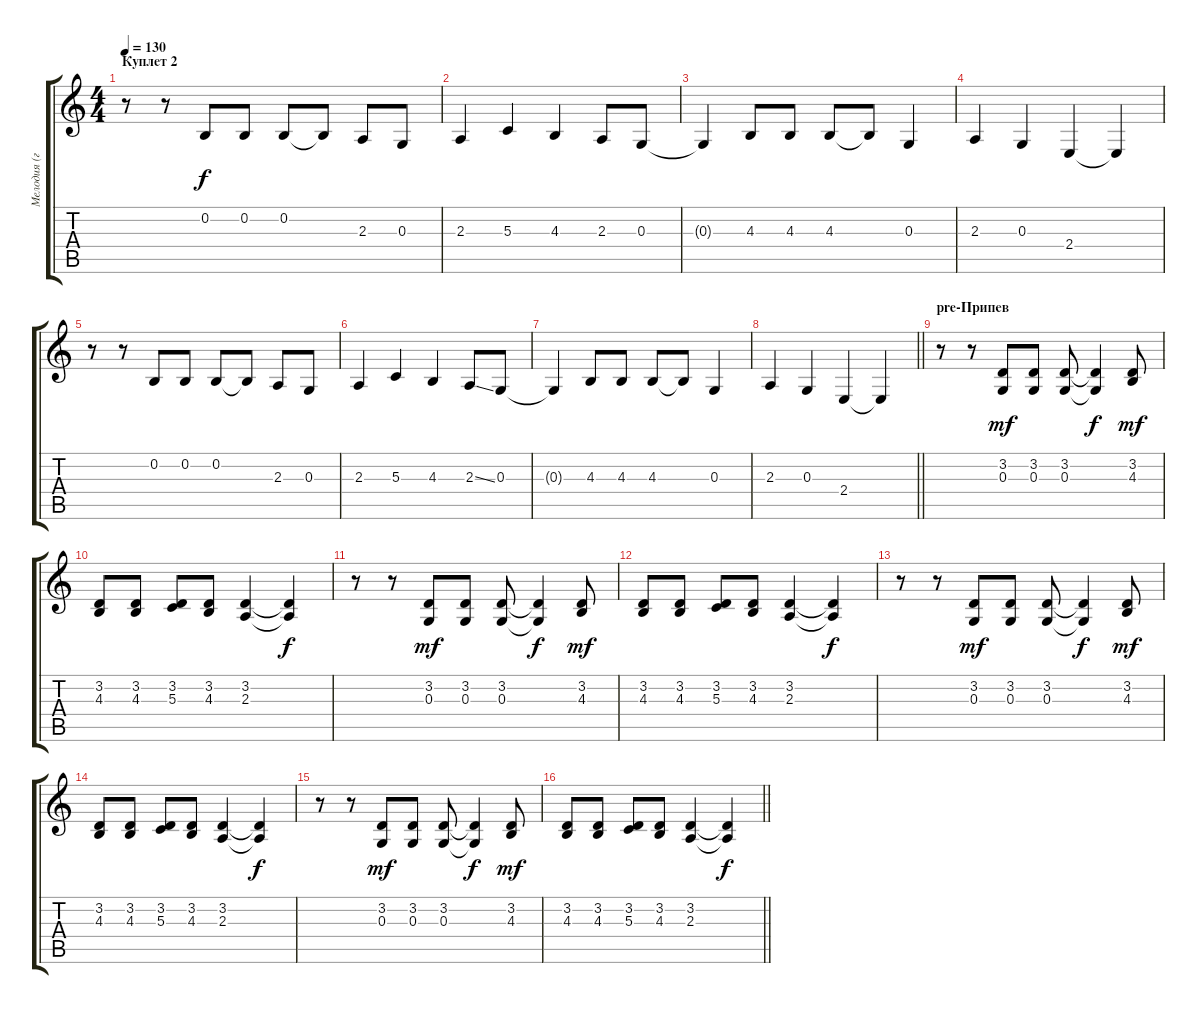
\track ("Мелодия (голос)" "Мелодия (г") {instrument lead6voice}
\staff {score tabs}
\tuning (E4 B3 G3 D3 A2 E2) {hide}
\ts (4 4)
\section ("" "Куплет 2")
\tempo 130
\clef g2
\ks c
r.8{dy f} r.8 0.2.8 0.2.8 0.2.8 0.2{t}.8 2.3.8 0.3.8 |
2.3.4 5.3.4 4.3.4 2.3.8 0.3.8 |
0.3{t}.4 4.3.8 4.3.8 4.3.8 4.3{t}.8 0.3.4 |
2.3.4 0.3.4 2.4.4 2.4{t}.4 |
r.8 r.8 0.2.8 0.2.8 0.2.8 0.2{t}.8 2.3.8 0.3.8 |
2.3.4 5.3.4 4.3.4 2.3{ss}.8 0.3.8 |
0.3{t}.4 4.3.8 4.3.8 4.3.8 4.3{t}.8 0.3.4 |
\barLineRight lightlight
2.3.4 0.3.4 2.4.4 2.4{t}.4 |
\section ("" "pre-Припев")
r.8 r.8 (3.2 0.3).8{dy mf} (3.2 0.3).8 (3.2 0.3).8 (3.2{t} 0.3{t}).4{dy f} (3.2 4.3).8{dy mf} |
(3.2 4.3).8 (3.2 4.3).8 (3.2 5.3).8 (3.2 4.3).8 (3.2 2.3).4 (3.2{t} 2.3{t}).4{dy f} |
r.8 r.8 (3.2 0.3).8{dy mf} (3.2 0.3).8 (3.2 0.3).8 (3.2{t} 0.3{t}).4{dy f} (3.2 4.3).8{dy mf} |
(3.2 4.3).8 (3.2 4.3).8 (3.2 5.3).8 (3.2 4.3).8 (3.2 2.3).4 (3.2{t} 2.3{t}).4{dy f} |
r.8 r.8 (3.2 0.3).8{dy mf} (3.2 0.3).8 (3.2 0.3).8 (3.2{t} 0.3{t}).4{dy f} (3.2 4.3).8{dy mf} |
(3.2 4.3).8 (3.2 4.3).8 (3.2 5.3).8 (3.2 4.3).8 (3.2 2.3).4 (3.2{t} 2.3{t}).4{dy f} |
r.8 r.8 (3.2 0.3).8{dy mf} (3.2 0.3).8 (3.2 0.3).8 (3.2{t} 0.3{t}).4{dy f} (3.2 4.3).8{dy mf} |
\barLineRight lightlight
(3.2 4.3).8 (3.2 4.3).8 (3.2 5.3).8 (3.2 4.3).8 (3.2 2.3).4 (3.2{t} 2.3{t}).4{dy f}
